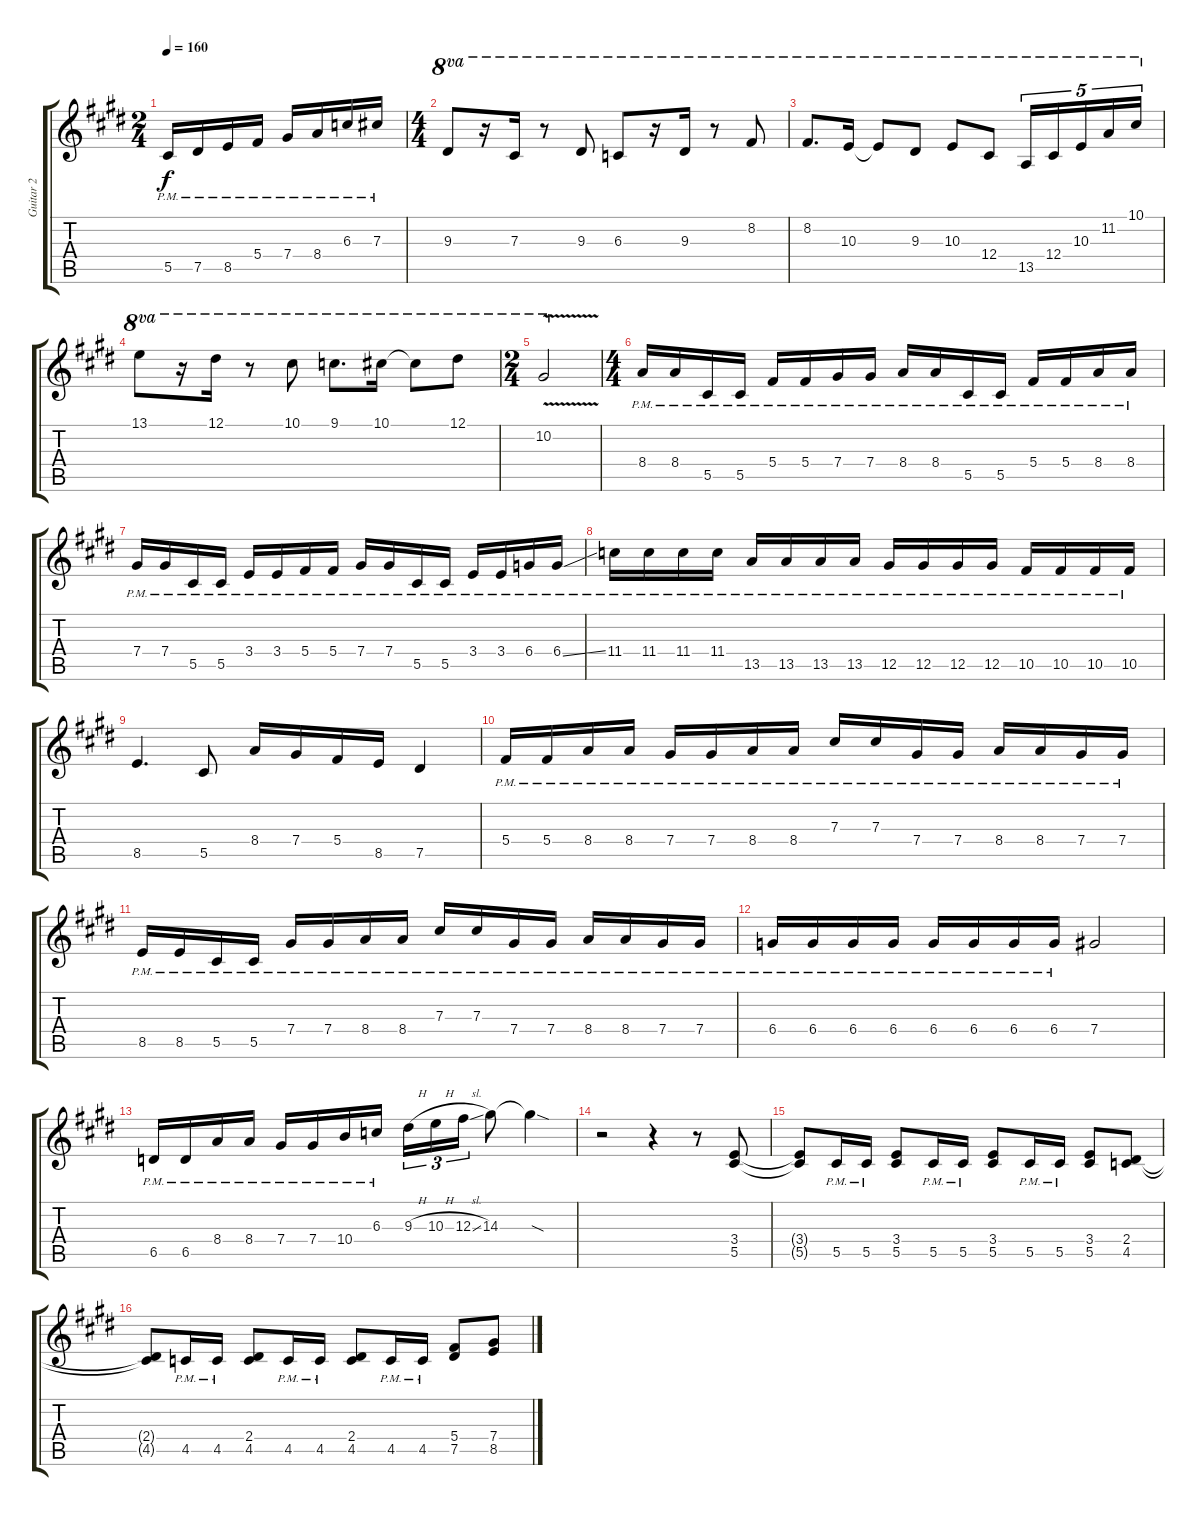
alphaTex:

\track ("Guitar 2" "Guitar 2") {instrument distortionguitar}
\staff {score tabs}
\tuning (Eb4 Bb3 Gb3 Db3 Ab2 Db2) {hide}
\ts (2 4)
\tempo 160
\clef g2
\ks e
5.5{pm}.16{dy f} 7.5{pm}.16 8.5{pm}.16 5.4{pm}.16 7.4{pm}.16 8.4{pm}.16 6.3{pm}.16 7.3{pm}.16 |
\ts (4 4)
9.3.8{ot 8va} r.16{ot 8va} 7.3.16{ot 8va} r.8{ot 8va} 9.3.8{ot 8va} 6.3.8{ot 8va} r.16{ot 8va} 9.3.16{ot 8va} r.8{ot 8va} 8.2.8{ot 8va} |
8.2.8{d ot 8va} 10.3.16{ot 8va} 10.3{t}.8{ot 8va} 9.3.8{ot 8va} 10.3.8{ot 8va} 12.4.8{ot 8va} 13.5.16{tu (5 4) ot 8va} 12.4.16{tu (5 4) ot 8va} 10.3.16{tu (5 4) ot 8va} 11.2.16{tu (5 4) ot 8va} 10.1.16{tu (5 4) ot 8va} |
13.1.8{ot 8va} r.16{ot 8va} 12.1.16{ot 8va} r.8{ot 8va} 10.1.8{ot 8va} 9.1.8{d ot 8va} 10.1.16{ot 8va} 10.1{t}.8{ot 8va} 12.1.8{ot 8va} |
\ts (2 4)
10.2{v}.2{ot 8va} |
\ts (4 4)
8.4{pm}.16 8.4{pm}.16 5.5{pm}.16 5.5{pm}.16 5.4{pm}.16 5.4{pm}.16 7.4{pm}.16 7.4{pm}.16 8.4{pm}.16 8.4{pm}.16 5.5{pm}.16 5.5{pm}.16 5.4{pm}.16 5.4{pm}.16 8.4{pm}.16 8.4{pm}.16 |
7.4{pm}.16 7.4{pm}.16 5.5{pm}.16 5.5{pm}.16 3.4{pm}.16 3.4{pm}.16 5.4{pm}.16 5.4{pm}.16 7.4{pm}.16 7.4{pm}.16 5.5{pm}.16 5.5{pm}.16 3.4{pm}.16 3.4{pm}.16 6.4{pm}.16 6.4{ss pm}.16 |
11.4{pm}.16 11.4{pm}.16 11.4{pm}.16 11.4{pm}.16 13.5{pm}.16 13.5{pm}.16 13.5{pm}.16 13.5{pm}.16 12.5{pm}.16 12.5{pm}.16 12.5{pm}.16 12.5{pm}.16 10.5{pm}.16 10.5{pm}.16 10.5{pm}.16 10.5{pm}.16 |
8.5.4{d} 5.5.8 8.4.16 7.4.16 5.4.16 8.5.16 7.5.4 |
5.4{pm}.16 5.4{pm}.16 8.4{pm}.16 8.4{pm}.16 7.4{pm}.16 7.4{pm}.16 8.4{pm}.16 8.4{pm}.16 7.3{pm}.16 7.3{pm}.16 7.4{pm}.16 7.4{pm}.16 8.4{pm}.16 8.4{pm}.16 7.4{pm}.16 7.4{pm}.16 |
8.5{pm}.16 8.5{pm}.16 5.5{pm}.16 5.5{pm}.16 7.4{pm}.16 7.4{pm}.16 8.4{pm}.16 8.4{pm}.16 7.3{pm}.16 7.3{pm}.16 7.4{pm}.16 7.4{pm}.16 8.4{pm}.16 8.4{pm}.16 7.4{pm}.16 7.4{pm}.16 |
6.4{pm}.16 6.4{pm}.16 6.4{pm}.16 6.4{pm}.16 6.4{pm}.16 6.4{pm}.16 6.4{pm}.16 6.4{pm}.16 7.4.2 |
6.5{pm}.16 6.5{pm}.16 8.4{pm}.16 8.4{pm}.16 7.4{pm}.16 7.4{pm}.16 10.4{pm}.16 6.3{pm}.16 9.3{h}.16{tu (3 2)} 10.3{h}.16{tu (3 2)} 12.3{sl}.16{tu (3 2)} 14.3.8 14.3{sod t}.4 |
r.2 r.4 r.8 (3.4 5.5).8 |
(3.4{t} 5.5{t}).8 5.5{pm}.16 5.5{pm}.16 (3.4 5.5).8 5.5{pm}.16 5.5{pm}.16 (3.4 5.5).8 5.5{pm}.16 5.5{pm}.16 (3.4 5.5).8 (2.4 4.5).8 |
(2.4{t} 4.5{t}).8 4.5{pm}.16 4.5{pm}.16 (2.4 4.5).8 4.5{pm}.16 4.5{pm}.16 (2.4 4.5).8 4.5{pm}.16 4.5{pm}.16 (5.4 7.5).8 (7.4 8.5).8
